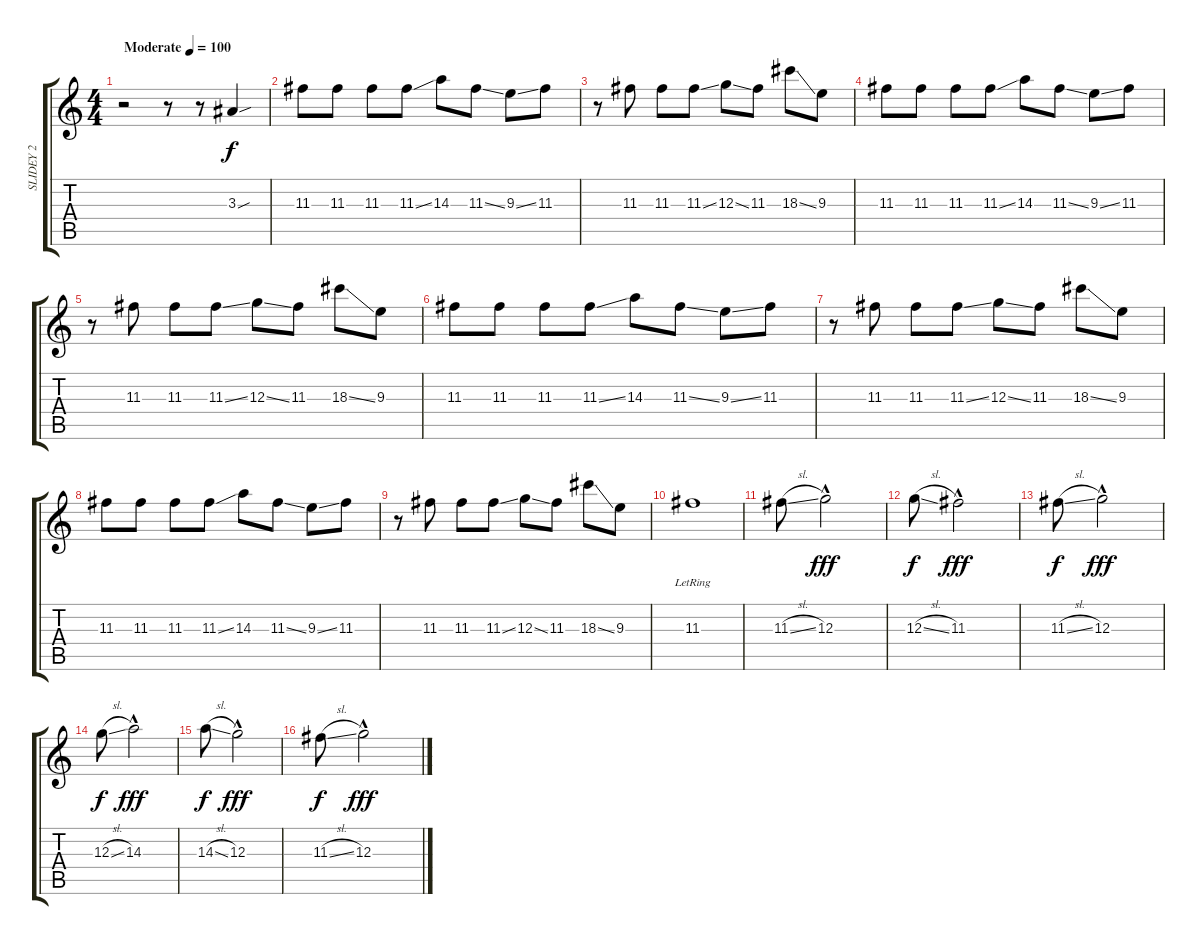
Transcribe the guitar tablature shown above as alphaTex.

\track ("SLIDEY 2" "SLIDEY 2") {instrument electricguitarjazz}
\staff {score tabs}
\tuning (E4 B3 G3 D3 A2 E2) {hide}
\ts (4 4)
\tempo (100 "Moderate")
\clef g2
\ks c
r.2{dy f instrument electricguitarjazz} r.8 r.8 3.3{sou}.4 |
11.3.8 11.3.8 11.3.8 11.3{ss}.8 14.3.8 11.3{ss}.8 9.3{ss}.8 11.3.8 |
r.8 11.3.8 11.3.8 11.3{ss}.8 12.3{ss}.8 11.3.8 18.3{ss}.8 9.3.8 |
11.3.8 11.3.8 11.3.8 11.3{ss}.8 14.3.8 11.3{ss}.8 9.3{ss}.8 11.3.8 |
r.8 11.3.8 11.3.8 11.3{ss}.8 12.3{ss}.8 11.3.8 18.3{ss}.8 9.3.8 |
11.3.8 11.3.8 11.3.8 11.3{ss}.8 14.3.8 11.3{ss}.8 9.3{ss}.8 11.3.8 |
r.8 11.3.8 11.3.8 11.3{ss}.8 12.3{ss}.8 11.3.8 18.3{ss}.8 9.3.8 |
11.3.8 11.3.8 11.3.8 11.3{ss}.8 14.3.8 11.3{ss}.8 9.3{ss}.8 11.3.8 |
r.8 11.3.8 11.3.8 11.3{ss}.8 12.3{ss}.8 11.3.8 18.3{ss}.8 9.3.8 |
11.3{lr}.1 |
11.3{sl}.8 12.3{hac}.2{dy fff} |
12.3{sl}.8{dy f} 11.3{hac}.2{dy fff} |
11.3{sl}.8{dy f} 12.3{hac}.2{dy fff} |
12.3{sl}.8{dy f} 14.3{hac}.2{dy fff} |
14.3{sl}.8{dy f} 12.3{hac}.2{dy fff} |
11.3{sl}.8{dy f} 12.3{hac}.2{dy fff}
